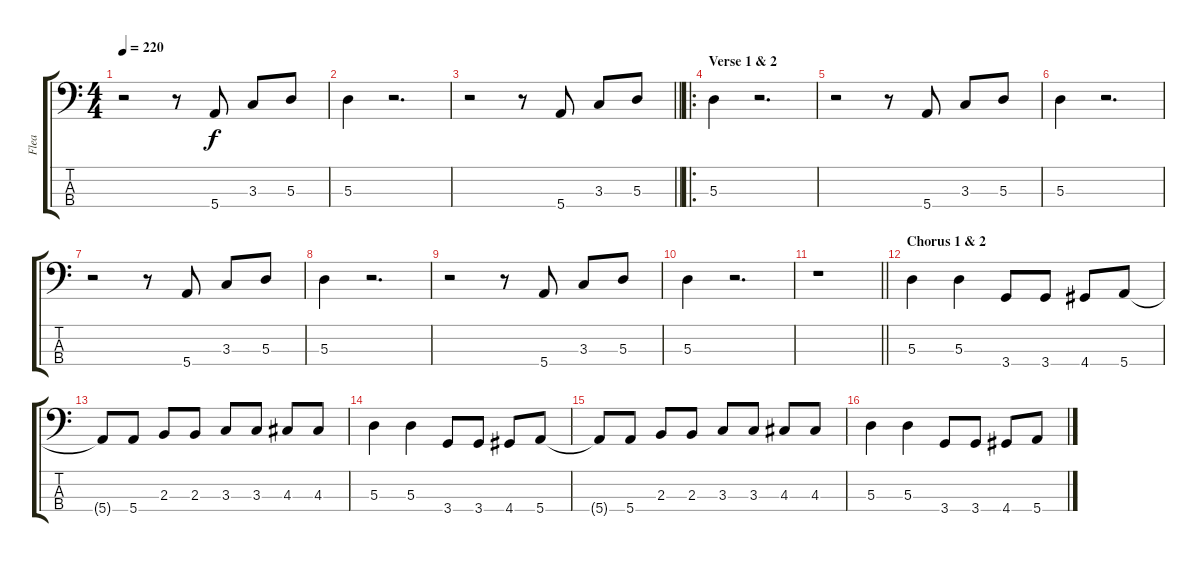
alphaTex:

\track ("Flea " "Flea ") {instrument electricbassfinger}
\staff {score tabs}
\tuning (G2 D2 A1 E1) {hide}
\ts (4 4)
\tempo 220
\clef f4
\ks c
r.2{dy f} r.8 5.4.8 3.3.8 5.3.8 |
5.3.4 r.2{d} |
\barLineRight lightlight
r.2 r.8 5.4.8 3.3.8 5.3.8 |
\ro
\section ("" "Verse 1 & 2")
5.3.4 r.2{d} |
r.2 r.8 5.4.8 3.3.8 5.3.8 |
5.3.4 r.2{d} |
r.2 r.8 5.4.8 3.3.8 5.3.8 |
5.3.4 r.2{d} |
r.2 r.8 5.4.8 3.3.8 5.3.8 |
5.3.4 r.2{d} |
\barLineRight lightlight
r.1 |
\section ("" "Chorus 1 & 2")
5.3.4 5.3.4 3.4.8 3.4.8 4.4.8 5.4.8 |
5.4{t}.8 5.4.8 2.3.8 2.3.8 3.3.8 3.3.8 4.3.8 4.3.8 |
5.3.4 5.3.4 3.4.8 3.4.8 4.4.8 5.4.8 |
5.4{t}.8 5.4.8 2.3.8 2.3.8 3.3.8 3.3.8 4.3.8 4.3.8 |
5.3.4 5.3.4 3.4.8 3.4.8 4.4.8 5.4.8
